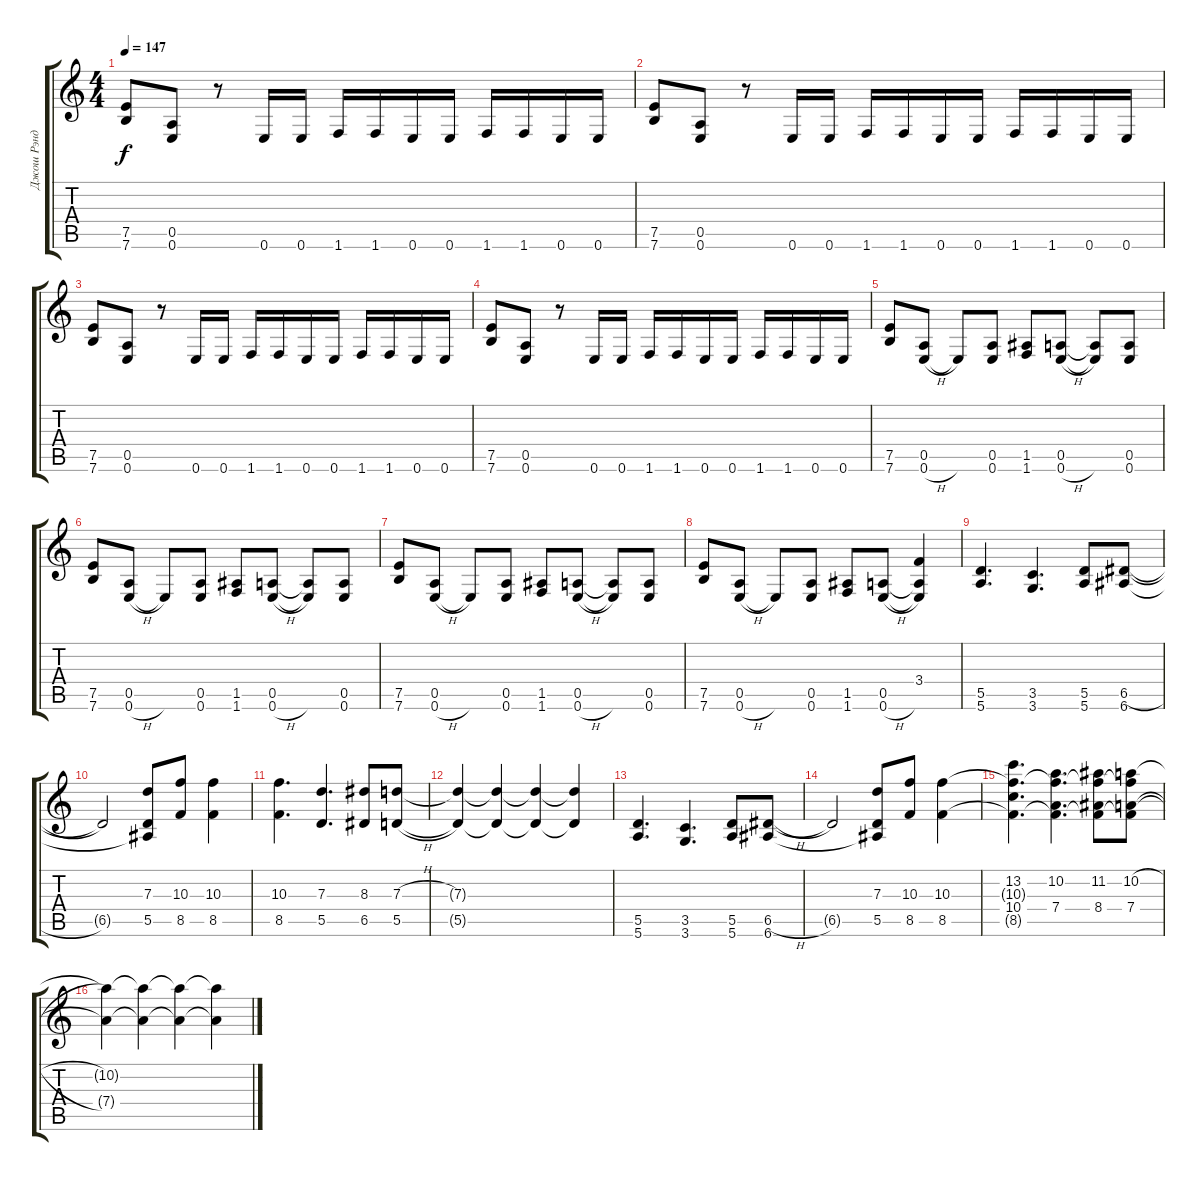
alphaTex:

\track ("Джош Рэнд" "Джош Рэнд") {instrument distortionguitar}
\staff {score tabs}
\tuning (E4 B3 G3 D3 A2 E2) {hide}
\ts (4 4)
\tempo 147
\clef g2
\ks c
(7.5 7.6).8{dy f} (0.5 0.6).8 r.8 0.6.16 0.6.16 1.6.16 1.6.16 0.6.16 0.6.16 1.6.16 1.6.16 0.6.16 0.6.16 |
(7.5 7.6).8 (0.5 0.6).8 r.8 0.6.16 0.6.16 1.6.16 1.6.16 0.6.16 0.6.16 1.6.16 1.6.16 0.6.16 0.6.16 |
(7.5 7.6).8 (0.5 0.6).8 r.8 0.6.16 0.6.16 1.6.16 1.6.16 0.6.16 0.6.16 1.6.16 1.6.16 0.6.16 0.6.16 |
(7.5 7.6).8 (0.5 0.6).8 r.8 0.6.16 0.6.16 1.6.16 1.6.16 0.6.16 0.6.16 1.6.16 1.6.16 0.6.16 0.6.16 |
(7.5 7.6).8 (0.5 0.6{h}).8 0.6{t}.8 (0.5 0.6).8 (1.5 1.6).8 (0.5 0.6{h}).8 (0.5{t} 0.6{t}).8 (0.5 0.6).8 |
(7.5 7.6).8 (0.5 0.6{h}).8 0.6{t}.8 (0.5 0.6).8 (1.5 1.6).8 (0.5 0.6{h}).8 (0.5{t} 0.6{t}).8 (0.5 0.6).8 |
(7.5 7.6).8 (0.5 0.6{h}).8 0.6{t}.8 (0.5 0.6).8 (1.5 1.6).8 (0.5 0.6{h}).8 (0.5{t} 0.6{t}).8 (0.5 0.6).8 |
(7.5 7.6).8 (0.5 0.6{h}).8 0.6{t}.8 (0.5 0.6).8 (1.5 1.6).8 (0.5 0.6{h}).8 (3.4 0.5{t} 0.6{t}).4 |
(5.5 5.6).4{d} (3.5 3.6).4{d} (5.5 5.6).8 (6.5{h} 6.6).8 |
6.5{t}.2 (7.3 5.5 6.6{t}).8 (10.3 8.5).8 (10.3 8.5).4 |
(10.3 8.5).4{d} (7.3 5.5).4{d} (8.3 6.5).8 (7.3{h} 5.5{h}).8 |
(7.3{t} 5.5{t}).4 (7.3{t} 5.5{t}).4 (7.3{t} 5.5{t}).4 (7.3{t} 5.5{t}).4 |
(5.5 5.6).4{d} (3.5 3.6).4{d} (5.5 5.6).8 (6.5{h} 6.6).8 |
6.5{t}.2 (7.3 5.5 6.6{t}).8 (10.3 8.5).8 (10.3 8.5).4 |
(13.2 10.3{t} 10.4 8.5{t}).4{d} (10.2 10.3{t} 7.4 8.5{t}).4{d} (11.2 10.3{t} 8.4 8.5{t}).8 (10.2{h} 10.3{t} 7.4{h} 8.5{t}).8 |
(10.2{t} 7.4{t}).4 (10.2{t} 7.4{t}).4 (10.2{t} 7.4{t}).4 (10.2{t} 7.4{t}).4
